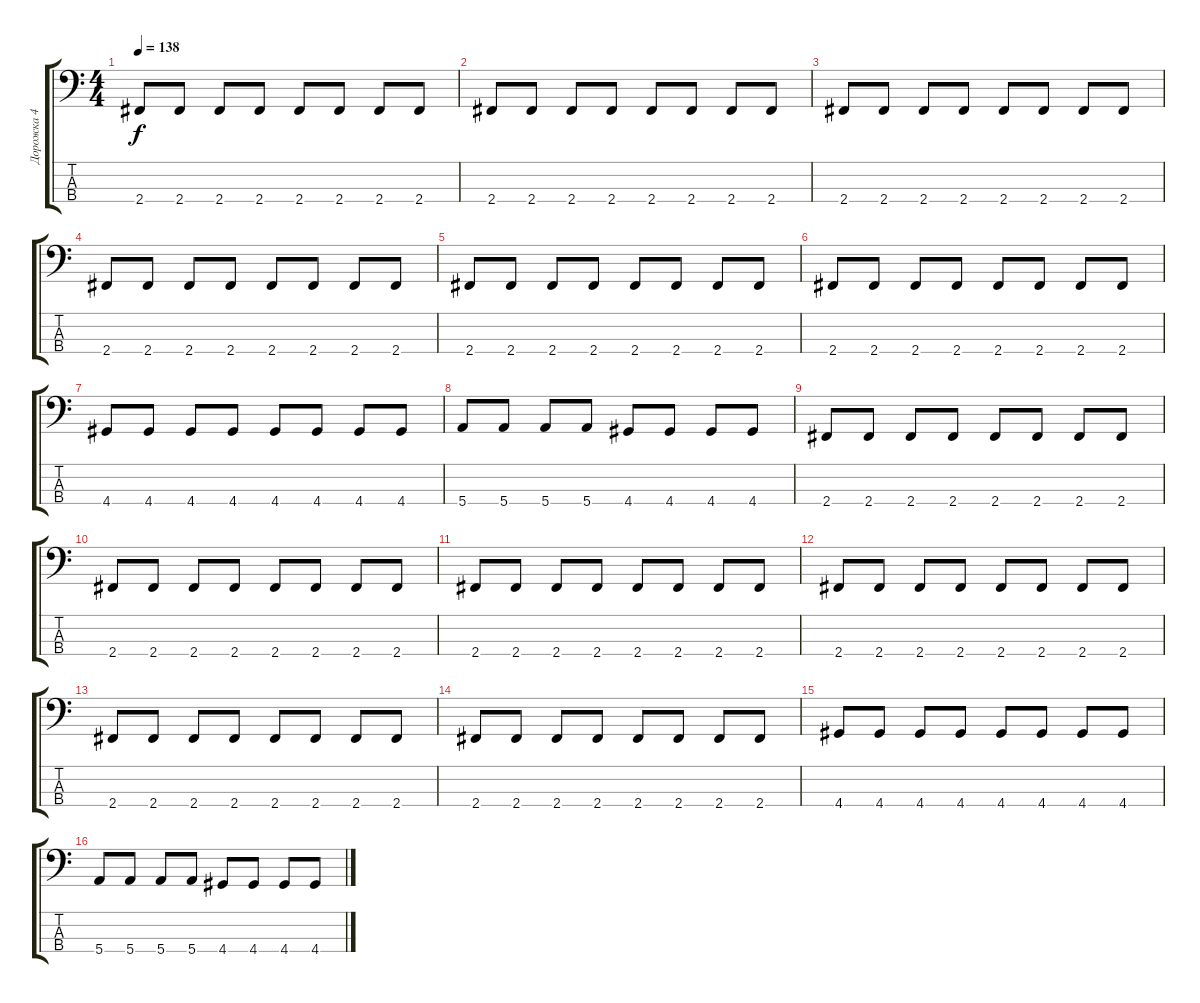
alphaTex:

\track ("Дорожка 4" "Дорожка 4") {instrument electricbasspick}
\staff {score tabs}
\tuning (G2 D2 A1 E1) {hide}
\ts (4 4)
\tempo 138
\clef f4
\ks c
2.4.8{dy f instrument electricbasspick} 2.4.8 2.4.8 2.4.8 2.4.8 2.4.8 2.4.8 2.4.8 |
2.4.8 2.4.8 2.4.8 2.4.8 2.4.8 2.4.8 2.4.8 2.4.8 |
2.4.8 2.4.8 2.4.8 2.4.8 2.4.8 2.4.8 2.4.8 2.4.8 |
2.4.8 2.4.8 2.4.8 2.4.8 2.4.8 2.4.8 2.4.8 2.4.8 |
2.4.8 2.4.8 2.4.8 2.4.8 2.4.8 2.4.8 2.4.8 2.4.8 |
2.4.8 2.4.8 2.4.8 2.4.8 2.4.8 2.4.8 2.4.8 2.4.8 |
4.4.8 4.4.8 4.4.8 4.4.8 4.4.8 4.4.8 4.4.8 4.4.8 |
5.4.8 5.4.8 5.4.8 5.4.8 4.4.8 4.4.8 4.4.8 4.4.8 |
2.4.8 2.4.8 2.4.8 2.4.8 2.4.8 2.4.8 2.4.8 2.4.8 |
2.4.8 2.4.8 2.4.8 2.4.8 2.4.8 2.4.8 2.4.8 2.4.8 |
2.4.8 2.4.8 2.4.8 2.4.8 2.4.8 2.4.8 2.4.8 2.4.8 |
2.4.8 2.4.8 2.4.8 2.4.8 2.4.8 2.4.8 2.4.8 2.4.8 |
2.4.8 2.4.8 2.4.8 2.4.8 2.4.8 2.4.8 2.4.8 2.4.8 |
2.4.8 2.4.8 2.4.8 2.4.8 2.4.8 2.4.8 2.4.8 2.4.8 |
4.4.8 4.4.8 4.4.8 4.4.8 4.4.8 4.4.8 4.4.8 4.4.8 |
5.4.8 5.4.8 5.4.8 5.4.8 4.4.8 4.4.8 4.4.8 4.4.8
